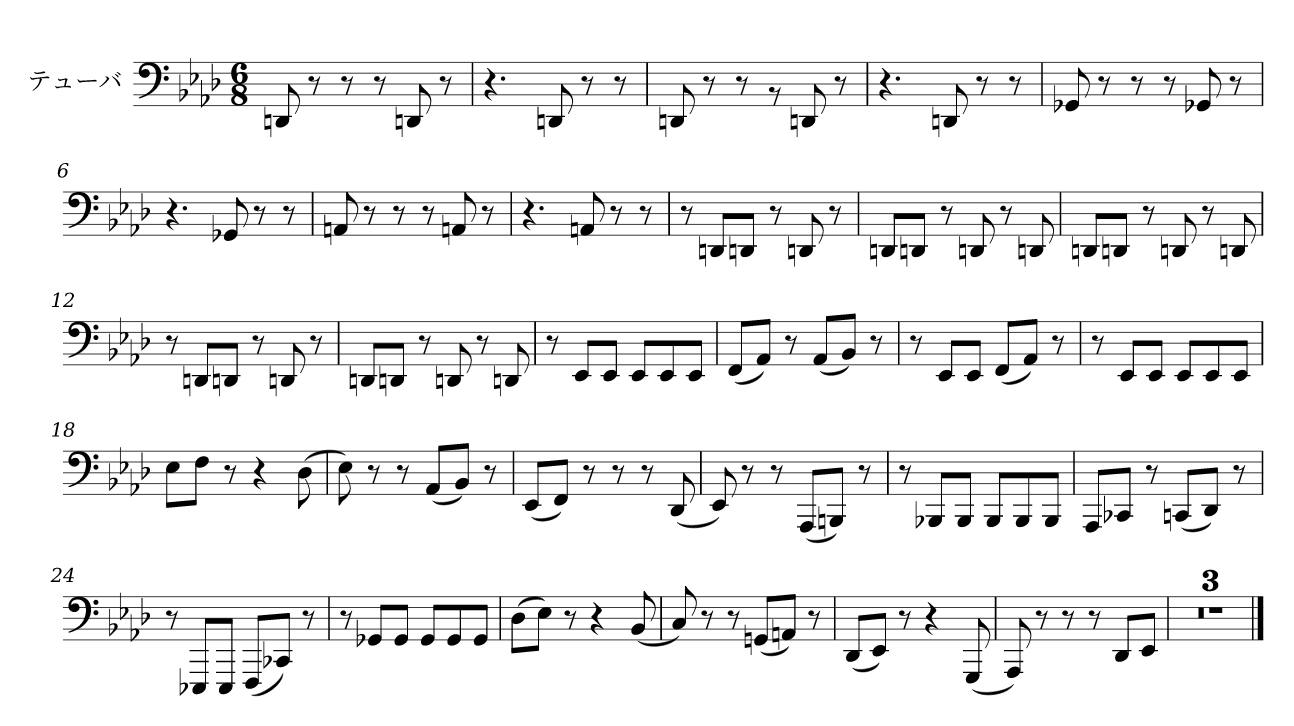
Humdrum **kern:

**kern
*part1
*staff1
*I"テューバ
*clefF4
*k[b-e-a-d-]
*M6/8
*MM228
=1
8DDn/
8r
8r
8r
8DDn/
8r
=2
4.r
8DDn/
8r
8r
=3
8DDn/
8r
8r
8rBB
8DDn/
8r
=4
4.r
8DDn/
8r
8r
=5
8GG-X/
8r
8r
8r
8GG-X/
8r
=6
4.r
8GG-X/
8r
8r
!!LO:LB:g=z
=7
8AAn/
8r
8r
8r
8AAn/
8r
=8
4.r
8AAn/
8r
8r
=9
8r
8DDn/L
8DDn/J
8r
8DDn/
8r
=10
8DDn/L
8DDn/J
8r
8DDn/
8r
8DDn/
=11
8DDn/L
8DDn/J
8r
8DDn/
8r
8DDn/
!!LO:LB:g=z
=12
8r
8DDn/L
8DDn/J
8r
8DDn/
8r
=13
8DDn/L
8DDn/J
8r
8DDn/
8r
8DDn/
=14
8r
8EE-/L
8EE-/J
8EE-/L
8EE-/
8EE-/J
=15
(8FF/L
8AA-/J)
8r
(8AA-/L
8BB-/J)
8r
=16
8r
8EE-/L
8EE-/J
(8FF/L
8AA-/J)
8r
!!LO:LB:g=z
=17
8r
8EE-/L
8EE-/J
8EE-/L
8EE-/
8EE-/J
=18
8E-\L
8F\J
8r
4r
(8D-\
=19
8E-\)
8r
8r
(8AA-/L
8BB-/J)
8r
=20
(8EE-/L
8FF/J)
8r
8r
8r
(8DD-/
=21
8EE-/)
8r
8r
(8AAA-/L
8BBBn/J)
8r
=22
8r
8BBB-X/L
8BBB-/J
8BBB-/L
8BBB-/
8BBB-/J
!!LO:LB:g=z
=23
8AAA-/L
8CC-X/J
8r
(8CCn/L
8DD-/J)
8r
=24
8r
8EEE-X/L
8EEE-/J
(8FFF/L
8CC-X/J)
8r
=25
8r
8GG-X/L
8GG-/J
8GG-/L
8GG-/
8GG-/J
=26
(8D-\L
8E-\J)
8r
4r
(8BB-/
=27
8C/)
8r
8r
(8GGn/L
8AAn/J)
8r
!!LO:LB:g=z
=28
(8DD-/L
8EE-/J)
8r
4r
(8GGG/
=29
8AAA-/)
8r
8r
8r
8DD-/L
8EE-/J
=30
2.r
=31
2.ryy
=32
2.ryy
==
*-
